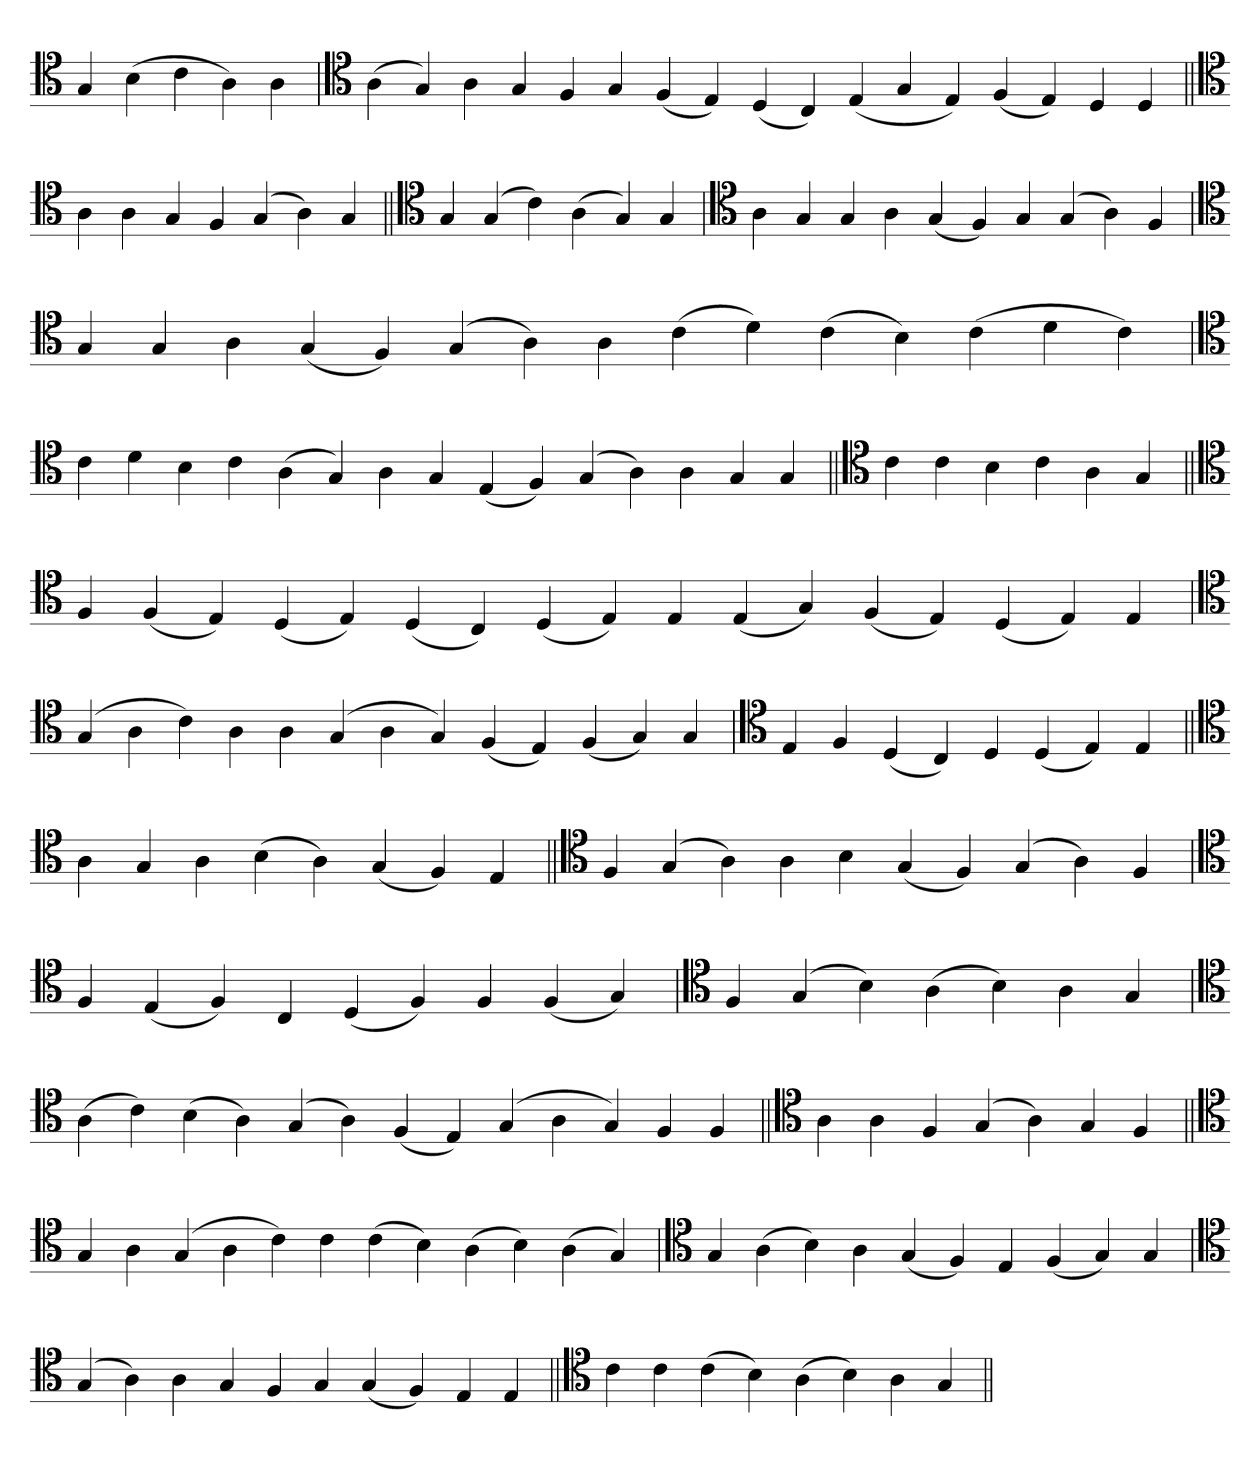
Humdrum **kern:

**kern
*part1
*staff1
*clefC4
=
4G
(4B
4c
4A)
4A
='
*clefC4
(4A
4G)
4A
4G
4F
4G
(4F
4E)
(4D
4C)
(4E
4G
4E)
(4F
4E)
4D
4D
=||
*clefC4
4A
4A
4G
4F
(4G
4A)
4G
=||
*clefC4
4G
(4G
4c)
(4A
4G)
4G
=`
*clefC4
4A
4G
4G
4A
(4G
4F)
4G
(4G
4A)
4F
='
*clefC4
4G
4G
4A
(4G
4F)
(4G
4A)
4A
(4c
4d)
(4c
4B)
(4c
4d
4c)
=`
*clefC4
4c
4d
4B
4c
(4A
4G)
4A
4G
(4E
4F)
(4G
4A)
4A
4G
4G
=||
*clefC4
4c
4c
4B
4c
4A
4G
=||
*clefC4
4F
(4F
4E)
(4D
4E)
(4D
4C)
(4D
4E)
4E
(4E
4G)
(4F
4E)
(4D
4E)
4E
='
*clefC4
(4G
4A
4c)
4A
4A
(4G
4A
4G)
(4F
4E)
(4F
4G)
4G
='
*clefC4
4E
4F
(4D
4C)
4D
(4D
4E)
4E
=||
*clefC4
4A
4G
4A
(4B
4A)
(4G
4F)
4E
=||
*clefC4
4F
(4G
4A)
4A
4B
(4G
4F)
(4G
4A)
4F
=`
*clefC4
4F
(4E
4F)
4C
(4D
4F)
4F
(4F
4G)
='
*clefC4
4F
(4G
4B)
(4A
4B)
4A
4G
=`
*clefC4
(4A
4c)
(4B
4A)
(4G
4A)
(4F
4E)
(4G
4A
4G)
4F
4F
=||
*clefC4
4A
4A
4F
(4G
4A)
4G
4F
=||
*clefC4
4G
4A
(4G
4A
4c)
4c
(4c
4B)
(4A
4B)
(4A
4G)
='
*clefC4
4G
(4A
4B)
4A
(4G
4F)
4E
(4F
4G)
4G
=`
*clefC4
(4G
4A)
4A
4G
4F
4G
(4G
4F)
4E
4E
=||
*clefC4
4c
4c
(4c
4B)
(4A
4B)
4A
4G
=||
*-
